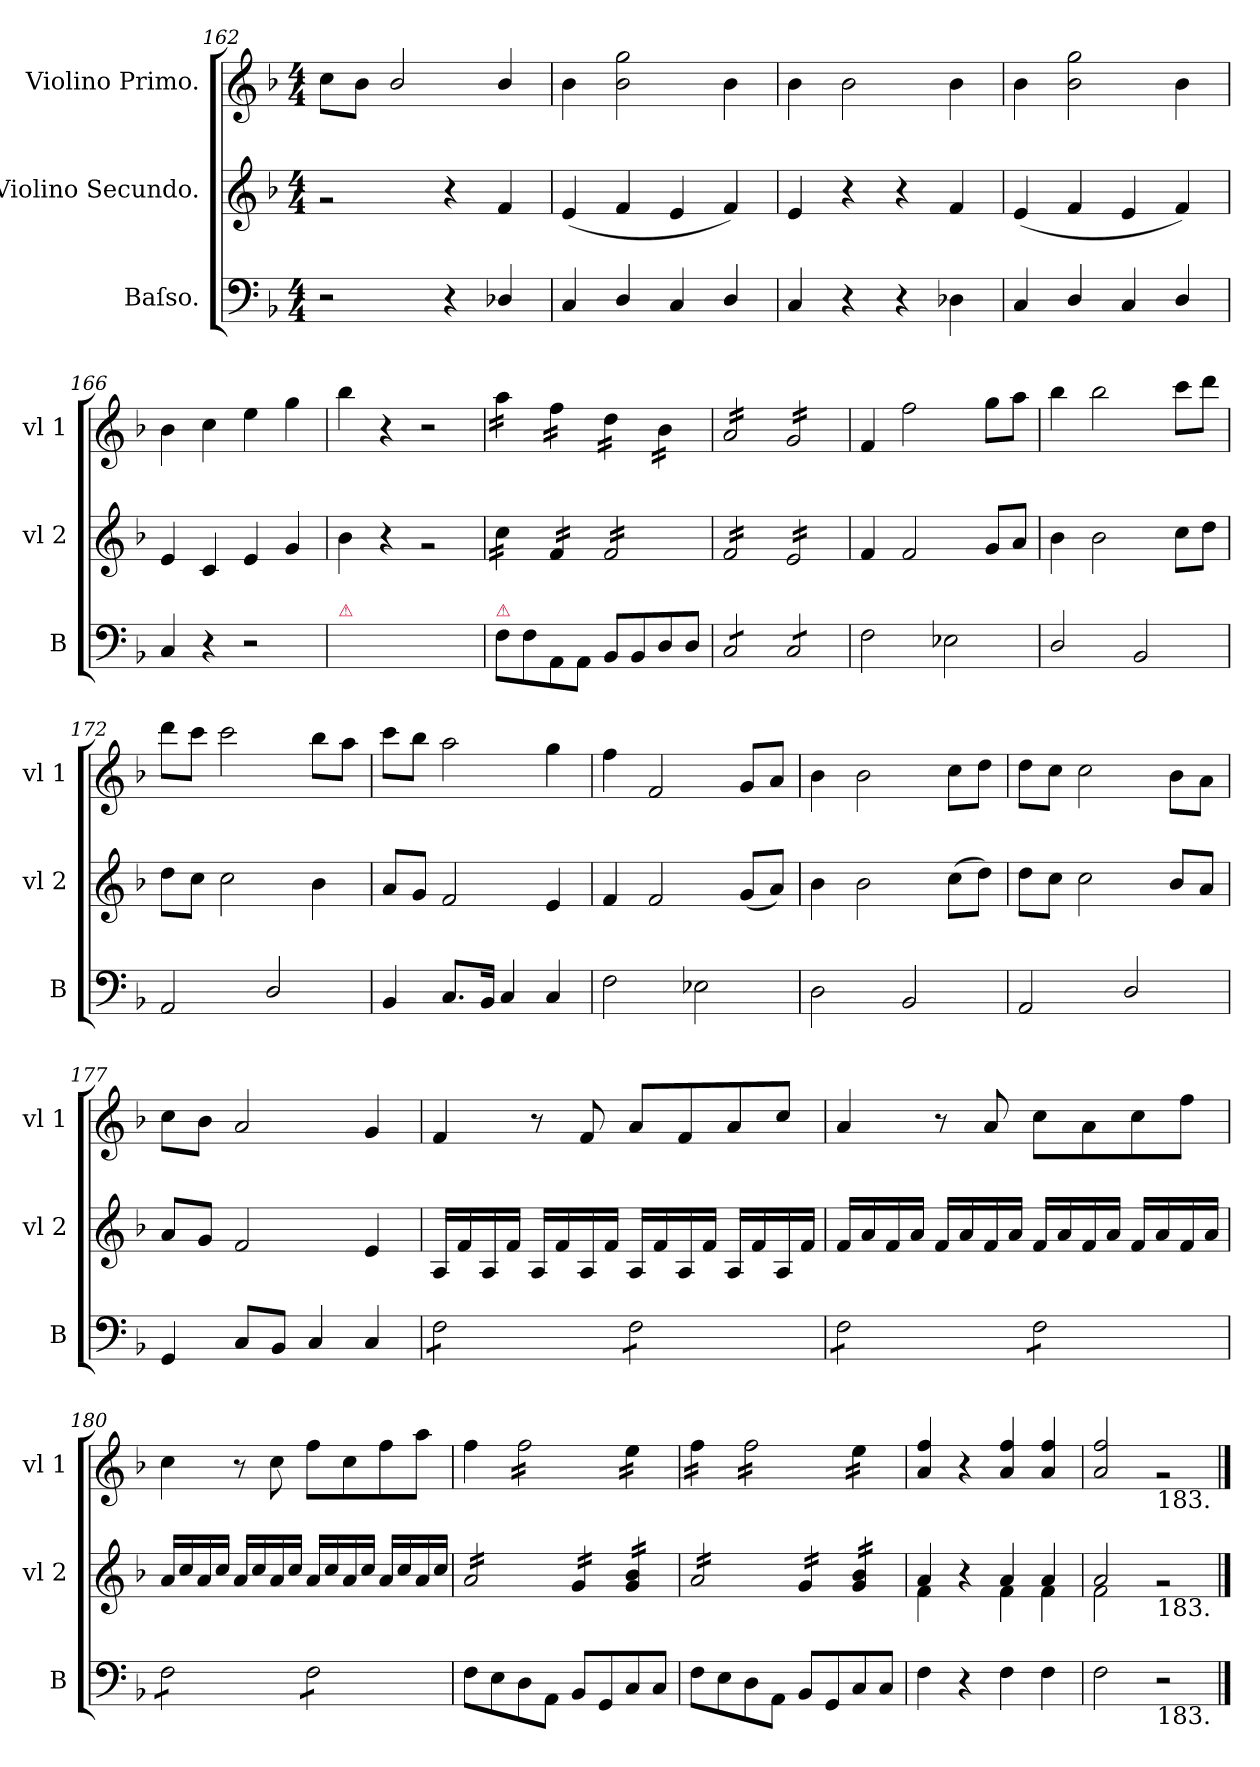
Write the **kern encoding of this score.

**kern	**kern	**kern
*part3	*part2	*part1
*staff3	*staff2	*staff1
*I"Baſso.	*I"Violino Secundo.	*I"Violino Primo.
*I'B	*I'vl 2	*I'vl 1
*clefF4	*clefG2	*clefG2
*k[b-]	*k[b-]	*k[b-]
*F:	*F:	*F:
*M4/4	*M4/4	*M4/4
=162	=162	=162
2r	2rg	8cc\L
.	.	8b-\J
.	.	2b-/
4r	4r	.
4D-X/	4f/	4b-/
=163	=163	=163
4C/	(4e/	4b-\
4D/	4f/	2b-\ 2gg\
4C/	4e/	.
4D/	4f/)	4b-\
=164	=164	=164
4C/	4e/	4b-\
4r	4r	2b-\
4r	4r	.
4D-X\	4f/	4b-\
=165	=165	=165
4C/	(4e/	4b-\
4D/	4f/	2b-\ 2gg\
4C/	4e/	.
4D/	4f/)	4b-\
=166	=166	=166
4C/	4e/	4b-\
4r	4c/	4cc\
2r	4e/	4ee\
.	4g/	4gg\
=167	=167	=167
!LO:TX:a:color=crimson:t=⚠	!	!
4C/yy	4b-\	4bb-\
4ryy	4r	4r
2ryy	2rg	2r
=168	=168	=168
!LO:TX:a:color=crimson:t=⚠	!	!
*	*tremolo	*
*	*	*tremolo
8F\L	16cc\LL	16aa\LL
.	16cc\	16aa\
8F\	16cc\	16aa\
.	16cc\JJ	16aa\JJ
8AA\	16f/LL	16ff\LL
.	16f/	16ff\
8AA\J	16f/	16ff\
.	16f/JJ	16ff\JJ
8BB-/L	16f/LL	16dd\LL
.	16f/	16dd\
8BB-/	16f/	16dd\
.	16f/	16dd\JJ
8D/	16f/	16b-\LL
.	16f/	16b-\
8D/J	16f/	16b-\
.	16f/JJ	16b-\JJ
=169	=169	=169
*tremolo	*	*
8C/L	16f/LL	16a/LL
.	16f/	16a/
8C/	16f/	16a/
.	16f/	16a/
8C/	16f/	16a/
.	16f/	16a/
8C/J	16f/	16a/
.	16f/JJ	16a/JJ
8C/L	16e/LL	16g/LL
.	16e/	16g/
8C/	16e/	16g/
.	16e/	16g/
8C/	16e/	16g/
.	16e/	16g/
8C/J	16e/	16g/
*Xtremolo	*	*
.	16e/JJ	16g/JJ
*	*	*Xtremolo
*	*Xtremolo	*
=170	=170	=170
2F\	4f/	4f/
.	2f/	2ff\
2E-X\	.	.
.	8g/L	8gg\L
.	8a/J	8aa\J
=171	=171	=171
2D/	4b-\	4bb-\
.	2b-\	2bb-\
2BB-/	.	.
.	8cc\L	8ccc\L
.	8dd\J	8ddd\J
=172	=172	=172
2AA/	8dd\L	8ddd\L
.	8cc\J	8ccc\J
.	2cc\	2ccc\
2D/	.	.
.	4b-\	8bb-\L
.	.	8aa\J
=173	=173	=173
4BB-/	8a/L	8ccc\L
.	8g/J	8bb-\J
8.C/L	2f/	2aa\
16BB-/Jk	.	.
4C/	.	.
4C/	4e/	4gg\
=174	=174	=174
2F\	4f/	4ff\
.	2f/	2f/
2E-X\	.	.
.	(8g/L	8g/L
.	8a/J)	8a/J
=175	=175	=175
2D\	4b-\	4b-\
.	2b-\	2b-\
2BB-/	.	.
.	(8cc\L	8cc\L
.	8dd\J)	8dd\J
=176	=176	=176
2AA/	8dd\L	8dd\L
.	8cc\J	8cc\J
.	2cc\	2cc\
2D/	.	.
.	8b-/L	8b-\L
.	8a/J	8a\J
=177	=177	=177
4GG/	8a/L	8cc\L
.	8g/J	8b-\J
8C/L	2f/	2a/
8BB-/J	.	.
4C/	.	.
4C/	4e/	4g/
=178	=178	=178
*tremolo	*	*
8F\L	16A/LL	4f/
.	16f/	.
8F\	16A/	.
.	16f/JJ	.
8F\	16A/LL	8r
.	16f/	.
8F\J	16A/	8f/
.	16f/JJ	.
8F\L	16A/LL	8a/L
.	16f/	.
8F\	16A/	8f/
.	16f/JJ	.
8F\	16A/LL	8a/
.	16f/	.
8F\J	16A/	8cc/J
.	16f/JJ	.
=179	=179	=179
8F\L	16f/LL	4a/
.	16a/	.
8F\	16f/	.
.	16a/JJ	.
8F\	16f/LL	8r
.	16a/	.
8F\J	16f/	8a/
.	16a/JJ	.
8F\L	16f/LL	8cc\L
.	16a/	.
8F\	16f/	8a\
.	16a/JJ	.
8F\	16f/LL	8cc\
.	16a/	.
8F\J	16f/	8ff\J
.	16a/JJ	.
=180	=180	=180
8F\L	16a/LL	4cc\
.	16cc/	.
8F\	16a/	.
.	16cc/JJ	.
8F\	16a/LL	8r
.	16cc/	.
8F\J	16a/	8cc\
.	16cc/JJ	.
8F\L	16a/LL	8ff\L
.	16cc/	.
8F\	16a/	8cc\
.	16cc/JJ	.
8F\	16a/LL	8ff\
.	16cc/	.
8F\J	16a/	8aa\J
*Xtremolo	*	*
.	16cc/JJ	.
=181	=181	=181
*	*tremolo	*
8F\L	16a/LL	4ff\
.	16a/	.
8E\	16a/	.
.	16a/	.
*	*	*tremolo
8D\	16a/	16ff\LL
.	16a/	16ff\
8AA\J	16a/	16ff\
.	16a/JJ	16ff\
8BB-/L	16g/LL	16ff\
.	16g/	16ff\
8GG/	16g/	16ff\
.	16g/JJ	16ff\JJ
8C/	16g/ 16b-/LL	16ee\LL
.	16g/ 16b-/	16ee\
8C/J	16g/ 16b-/	16ee\
.	16g/ 16b-/JJ	16ee\JJ
=182	=182	=182
8F\L	16a/LL	16ff\LL
.	16a/	16ff\
8E\	16a/	16ff\
.	16a/	16ff\JJ
8D\	16a/	16ff\LL
.	16a/	16ff\
8AA\J	16a/	16ff\
.	16a/JJ	16ff\
8BB-/L	16g/LL	16ff\
.	16g/	16ff\
8GG/	16g/	16ff\
.	16g/JJ	16ff\JJ
8C/	16g/ 16b-/LL	16ee\LL
.	16g/ 16b-/	16ee\
8C/J	16g/ 16b-/	16ee\
.	16g/ 16b-/JJ	16ee\JJ
*	*	*Xtremolo
*	*Xtremolo	*
=183	=183	=183
*	*^	*
4F\	4a/	4f\	4a/ 4ff/
4r	4r	4ryy	4r
4F\	4a/	4f\	4a/ 4ff/
4F\	4a/	4f\	4a/ 4ff/
=184	=184	=184	=184
2F\	2a/	2f\	2a/ 2ff/
!	!	!	!LO:TX:b:t=183.
!	!LO:TX:b:t=183.	!	!
!LO:TX:b:t=183.	!	!	!
2r	2rg	2ryy	2rg
*	*v	*v	*
==	==	==
*-	*-	*-
